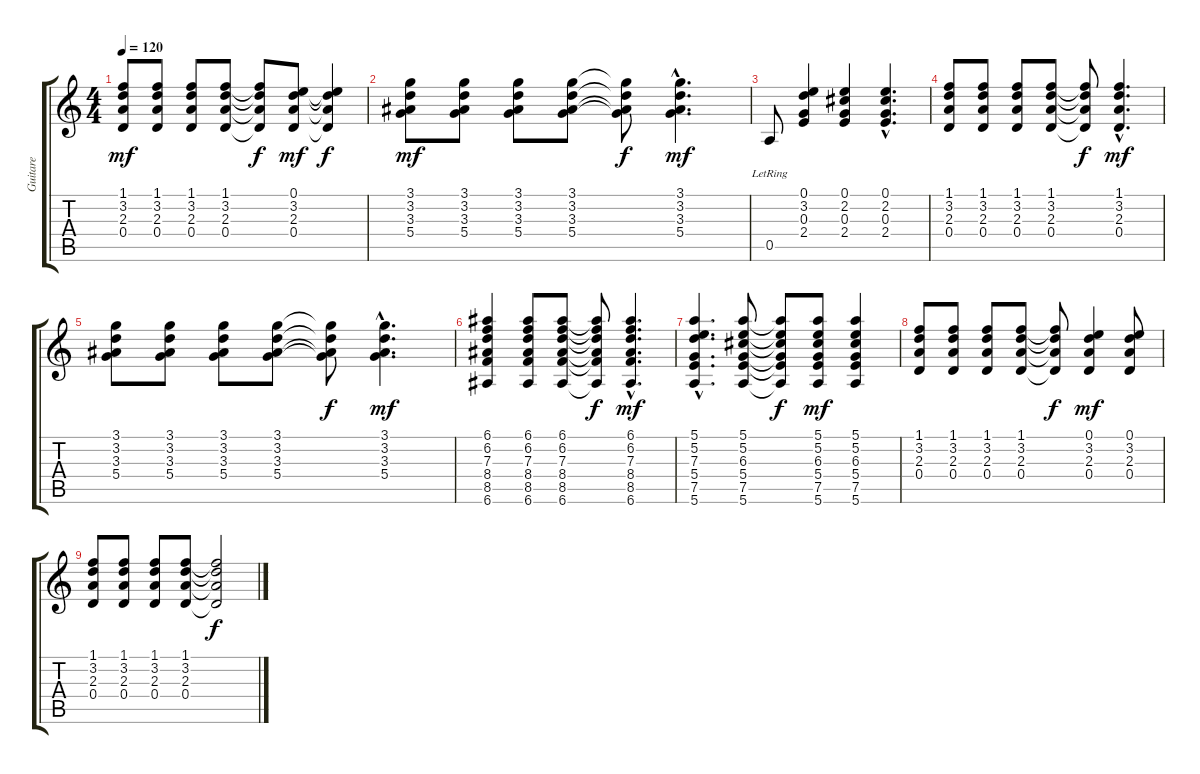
\track ("Guitare" "Guitare") {instrument acousticguitarsteel}
\staff {score tabs}
\tuning (E4 B3 G3 D3 A2 E2) {hide}
\ts (4 4)
\tempo 120
\clef g2
\ks c
(1.1 3.2 2.3 0.4).8{dy mf} (1.1 3.2 2.3 0.4).8 (1.1 3.2 2.3 0.4).8 (1.1 3.2 2.3 0.4).8 (1.1{t} 3.2{t} 2.3{t} 0.4{t}).8{dy f} (0.1 3.2 2.3 0.4).8{dy mf} (0.1{t} 3.2{t} 2.3{t} 0.4{t}).4{dy f} |
(3.1 3.2 3.3 5.4).8{dy mf} (3.1 3.2 3.3 5.4).8 (3.1 3.2 3.3 5.4).8 (3.1 3.2 3.3 5.4).8 (3.1{t} 3.2{t} 3.3{t} 5.4{t}).8{dy f} (3.1{hac} 3.2{hac} 3.3{hac} 5.4{hac}).4{d dy mf} |
0.5{lr}.8 (0.1 3.2 0.3 2.4).4 (0.1 2.2 0.3 2.4).4 (0.1{hac} 2.2{hac} 0.3{hac} 2.4{hac}).4{d} |
(1.1 3.2 2.3 0.4).8 (1.1 3.2 2.3 0.4).8 (1.1 3.2 2.3 0.4).8 (1.1 3.2 2.3 0.4).8 (1.1{t} 3.2{t} 2.3{t} 0.4{t}).8{dy f} (1.1{hac} 3.2{hac} 2.3{hac} 0.4{hac}).4{d dy mf} |
(3.1 3.2 3.3 5.4).8 (3.1 3.2 3.3 5.4).8 (3.1 3.2 3.3 5.4).8 (3.1 3.2 3.3 5.4).8 (3.1{t} 3.2{t} 3.3{t} 5.4{t}).8{dy f} (3.1{hac} 3.2{hac} 3.3{hac} 5.4{hac}).4{d dy mf} |
(6.1 6.2 7.3 8.4 8.5 6.6).4 (6.1 6.2 7.3 8.4 8.5 6.6).8 (6.1 6.2 7.3 8.4 8.5 6.6).8 (6.1{t} 6.2{t} 7.3{t} 8.4{t} 8.5{t} 6.6{t}).8{dy f} (6.1{hac} 6.2{hac} 7.3{hac} 8.4{hac} 8.5{hac} 6.6{hac}).4{d dy mf} |
(5.1{hac} 5.2{hac} 7.3{hac} 5.4{hac} 7.5{hac} 5.6{hac}).4{d} (5.1 5.2 6.3 5.4 7.5 5.6).8 (5.1{t} 5.2{t} 6.3{t} 5.4{t} 7.5{t} 5.6{t}).8{dy f} (5.1 5.2 6.3 5.4 7.5 5.6).8{dy mf} (5.1 5.2 6.3 5.4 7.5 5.6).4 |
(1.1 3.2 2.3 0.4).8 (1.1 3.2 2.3 0.4).8 (1.1 3.2 2.3 0.4).8 (1.1 3.2 2.3 0.4).8 (1.1{t} 3.2{t} 2.3{t} 0.4{t}).8{dy f} (0.1 3.2 2.3 0.4).4{dy mf} (0.1 3.2 2.3 0.4).8 |
(1.1 3.2 2.3 0.4).8 (1.1 3.2 2.3 0.4).8 (1.1 3.2 2.3 0.4).8 (1.1 3.2 2.3 0.4).8 (1.1{t} 3.2{t} 2.3{t} 0.4{t}).2{dy f}
